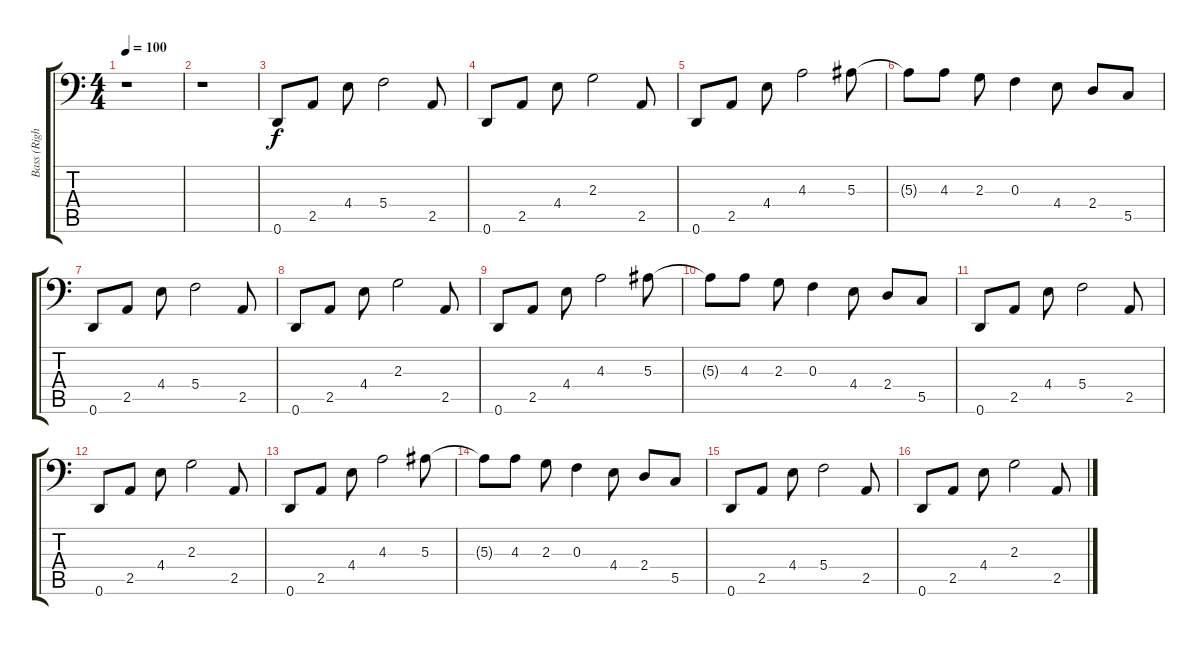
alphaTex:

\track ("Bass (Right)" "Bass (Righ") {instrument contrabass}
\staff {score tabs}
\tuning (D3 A2 F2 C2 G1 D1) {hide}
\ts (4 4)
\tempo 100
\clef f4
\ks c
r.1{dy f} |
r.1 |
0.6.8 2.5.8 4.4.8 5.4.2 2.5.8 |
0.6.8 2.5.8 4.4.8 2.3.2 2.5.8 |
0.6.8 2.5.8 4.4.8 4.3.2 5.3.8 |
5.3{t}.8 4.3.8 2.3.8 0.3.4 4.4.8 2.4.8 5.5.8 |
0.6.8 2.5.8 4.4.8 5.4.2 2.5.8 |
0.6.8 2.5.8 4.4.8 2.3.2 2.5.8 |
0.6.8 2.5.8 4.4.8 4.3.2 5.3.8 |
5.3{t}.8 4.3.8 2.3.8 0.3.4 4.4.8 2.4.8 5.5.8 |
0.6.8 2.5.8 4.4.8 5.4.2 2.5.8 |
0.6.8 2.5.8 4.4.8 2.3.2 2.5.8 |
0.6.8 2.5.8 4.4.8 4.3.2 5.3.8 |
5.3{t}.8 4.3.8 2.3.8 0.3.4 4.4.8 2.4.8 5.5.8 |
0.6.8 2.5.8 4.4.8 5.4.2 2.5.8 |
0.6.8 2.5.8 4.4.8 2.3.2 2.5.8
